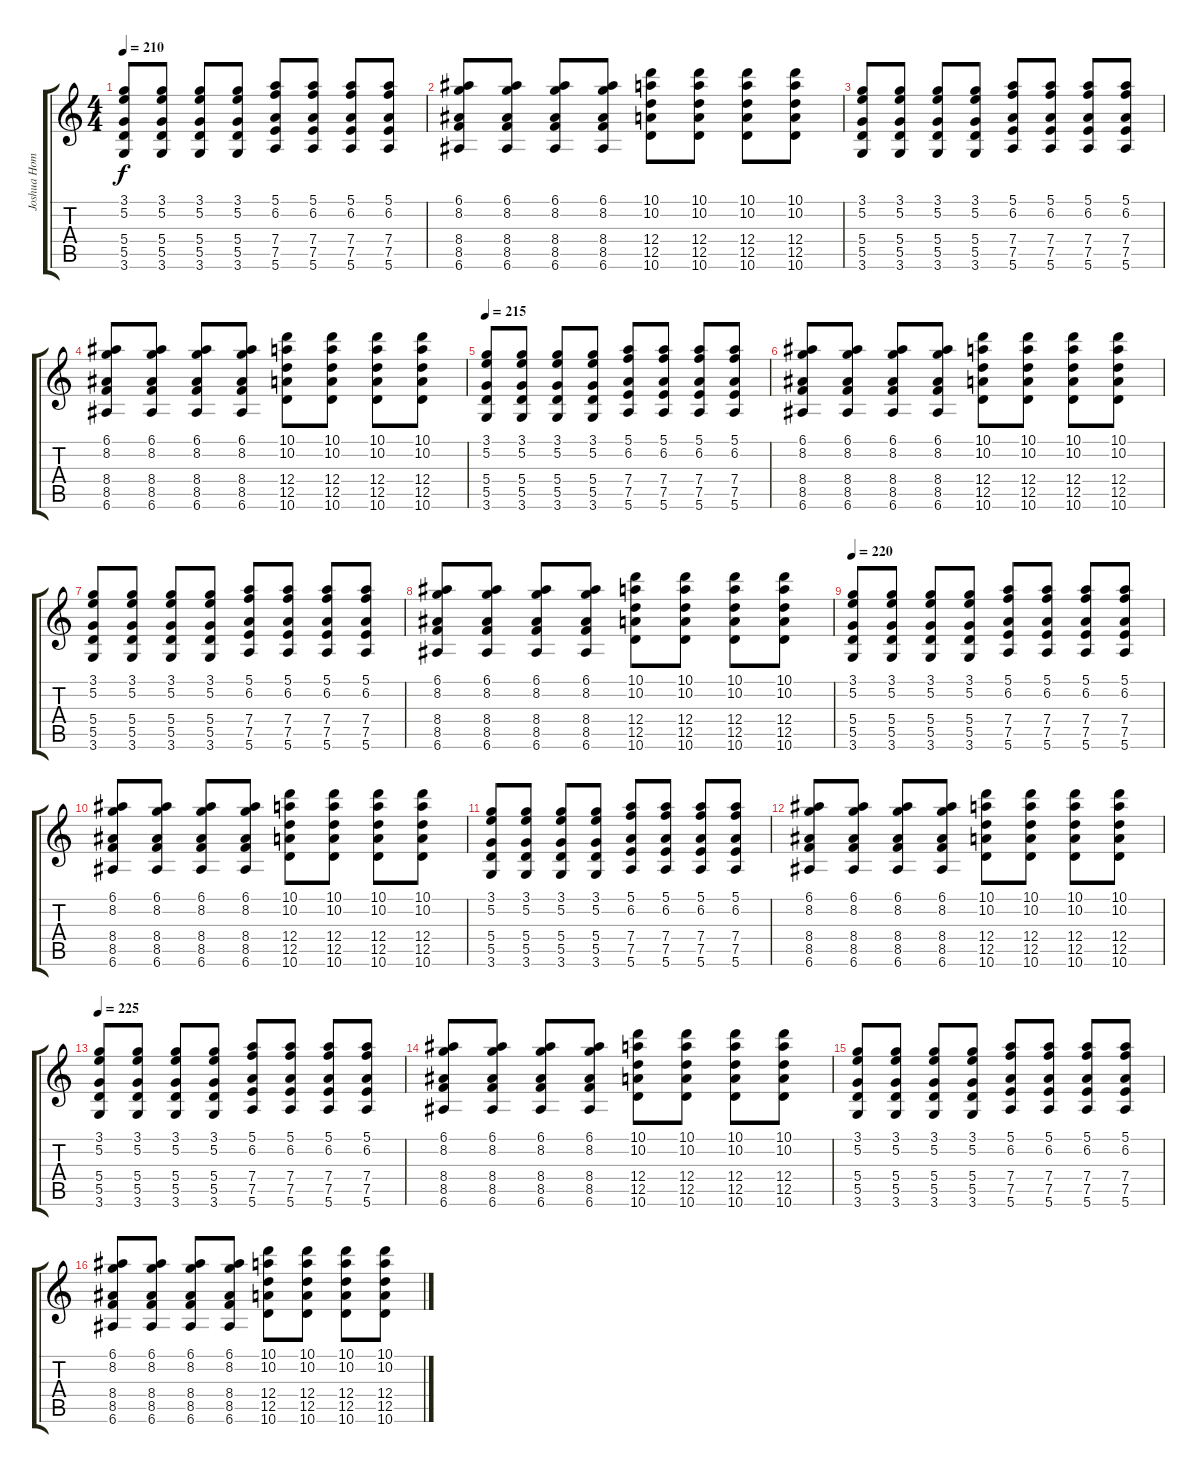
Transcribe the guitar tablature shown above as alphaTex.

\track ("Joshua Homme - guitar" "Joshua Hom") {instrument overdrivenguitar}
\staff {score tabs}
\tuning (E4 B3 G3 D3 A2 E2) {hide}
\ts (4 4)
\tempo 210
\clef g2
\ks c
(3.1 5.2 5.4 5.5 3.6).8{dy f} (3.1 5.2 5.4 5.5 3.6).8 (3.1 5.2 5.4 5.5 3.6).8 (3.1 5.2 5.4 5.5 3.6).8 (5.1 6.2 7.4 7.5 5.6).8 (5.1 6.2 7.4 7.5 5.6).8 (5.1 6.2 7.4 7.5 5.6).8 (5.1 6.2 7.4 7.5 5.6).8 |
(6.1 8.2 8.4 8.5 6.6).8 (6.1 8.2 8.4 8.5 6.6).8 (6.1 8.2 8.4 8.5 6.6).8 (6.1 8.2 8.4 8.5 6.6).8 (10.1 10.2 12.4 12.5 10.6).8 (10.1 10.2 12.4 12.5 10.6).8 (10.1 10.2 12.4 12.5 10.6).8 (10.1 10.2 12.4 12.5 10.6).8 |
(3.1 5.2 5.4 5.5 3.6).8 (3.1 5.2 5.4 5.5 3.6).8 (3.1 5.2 5.4 5.5 3.6).8 (3.1 5.2 5.4 5.5 3.6).8 (5.1 6.2 7.4 7.5 5.6).8 (5.1 6.2 7.4 7.5 5.6).8 (5.1 6.2 7.4 7.5 5.6).8 (5.1 6.2 7.4 7.5 5.6).8 |
(6.1 8.2 8.4 8.5 6.6).8 (6.1 8.2 8.4 8.5 6.6).8 (6.1 8.2 8.4 8.5 6.6).8 (6.1 8.2 8.4 8.5 6.6).8 (10.1 10.2 12.4 12.5 10.6).8 (10.1 10.2 12.4 12.5 10.6).8 (10.1 10.2 12.4 12.5 10.6).8 (10.1 10.2 12.4 12.5 10.6).8 |
\tempo 215
(3.1 5.2 5.4 5.5 3.6).8 (3.1 5.2 5.4 5.5 3.6).8 (3.1 5.2 5.4 5.5 3.6).8 (3.1 5.2 5.4 5.5 3.6).8 (5.1 6.2 7.4 7.5 5.6).8 (5.1 6.2 7.4 7.5 5.6).8 (5.1 6.2 7.4 7.5 5.6).8 (5.1 6.2 7.4 7.5 5.6).8 |
(6.1 8.2 8.4 8.5 6.6).8 (6.1 8.2 8.4 8.5 6.6).8 (6.1 8.2 8.4 8.5 6.6).8 (6.1 8.2 8.4 8.5 6.6).8 (10.1 10.2 12.4 12.5 10.6).8 (10.1 10.2 12.4 12.5 10.6).8 (10.1 10.2 12.4 12.5 10.6).8 (10.1 10.2 12.4 12.5 10.6).8 |
(3.1 5.2 5.4 5.5 3.6).8 (3.1 5.2 5.4 5.5 3.6).8 (3.1 5.2 5.4 5.5 3.6).8 (3.1 5.2 5.4 5.5 3.6).8 (5.1 6.2 7.4 7.5 5.6).8 (5.1 6.2 7.4 7.5 5.6).8 (5.1 6.2 7.4 7.5 5.6).8 (5.1 6.2 7.4 7.5 5.6).8 |
(6.1 8.2 8.4 8.5 6.6).8 (6.1 8.2 8.4 8.5 6.6).8 (6.1 8.2 8.4 8.5 6.6).8 (6.1 8.2 8.4 8.5 6.6).8 (10.1 10.2 12.4 12.5 10.6).8 (10.1 10.2 12.4 12.5 10.6).8 (10.1 10.2 12.4 12.5 10.6).8 (10.1 10.2 12.4 12.5 10.6).8 |
\tempo 220
(3.1 5.2 5.4 5.5 3.6).8 (3.1 5.2 5.4 5.5 3.6).8 (3.1 5.2 5.4 5.5 3.6).8 (3.1 5.2 5.4 5.5 3.6).8 (5.1 6.2 7.4 7.5 5.6).8 (5.1 6.2 7.4 7.5 5.6).8 (5.1 6.2 7.4 7.5 5.6).8 (5.1 6.2 7.4 7.5 5.6).8 |
(6.1 8.2 8.4 8.5 6.6).8 (6.1 8.2 8.4 8.5 6.6).8 (6.1 8.2 8.4 8.5 6.6).8 (6.1 8.2 8.4 8.5 6.6).8 (10.1 10.2 12.4 12.5 10.6).8 (10.1 10.2 12.4 12.5 10.6).8 (10.1 10.2 12.4 12.5 10.6).8 (10.1 10.2 12.4 12.5 10.6).8 |
(3.1 5.2 5.4 5.5 3.6).8 (3.1 5.2 5.4 5.5 3.6).8 (3.1 5.2 5.4 5.5 3.6).8 (3.1 5.2 5.4 5.5 3.6).8 (5.1 6.2 7.4 7.5 5.6).8 (5.1 6.2 7.4 7.5 5.6).8 (5.1 6.2 7.4 7.5 5.6).8 (5.1 6.2 7.4 7.5 5.6).8 |
(6.1 8.2 8.4 8.5 6.6).8 (6.1 8.2 8.4 8.5 6.6).8 (6.1 8.2 8.4 8.5 6.6).8 (6.1 8.2 8.4 8.5 6.6).8 (10.1 10.2 12.4 12.5 10.6).8 (10.1 10.2 12.4 12.5 10.6).8 (10.1 10.2 12.4 12.5 10.6).8 (10.1 10.2 12.4 12.5 10.6).8 |
\tempo 225
(3.1 5.2 5.4 5.5 3.6).8 (3.1 5.2 5.4 5.5 3.6).8 (3.1 5.2 5.4 5.5 3.6).8 (3.1 5.2 5.4 5.5 3.6).8 (5.1 6.2 7.4 7.5 5.6).8 (5.1 6.2 7.4 7.5 5.6).8 (5.1 6.2 7.4 7.5 5.6).8 (5.1 6.2 7.4 7.5 5.6).8 |
(6.1 8.2 8.4 8.5 6.6).8 (6.1 8.2 8.4 8.5 6.6).8 (6.1 8.2 8.4 8.5 6.6).8 (6.1 8.2 8.4 8.5 6.6).8 (10.1 10.2 12.4 12.5 10.6).8 (10.1 10.2 12.4 12.5 10.6).8 (10.1 10.2 12.4 12.5 10.6).8 (10.1 10.2 12.4 12.5 10.6).8 |
(3.1 5.2 5.4 5.5 3.6).8 (3.1 5.2 5.4 5.5 3.6).8 (3.1 5.2 5.4 5.5 3.6).8 (3.1 5.2 5.4 5.5 3.6).8 (5.1 6.2 7.4 7.5 5.6).8 (5.1 6.2 7.4 7.5 5.6).8 (5.1 6.2 7.4 7.5 5.6).8 (5.1 6.2 7.4 7.5 5.6).8 |
(6.1 8.2 8.4 8.5 6.6).8 (6.1 8.2 8.4 8.5 6.6).8 (6.1 8.2 8.4 8.5 6.6).8 (6.1 8.2 8.4 8.5 6.6).8 (10.1 10.2 12.4 12.5 10.6).8 (10.1 10.2 12.4 12.5 10.6).8 (10.1 10.2 12.4 12.5 10.6).8 (10.1 10.2 12.4 12.5 10.6).8
